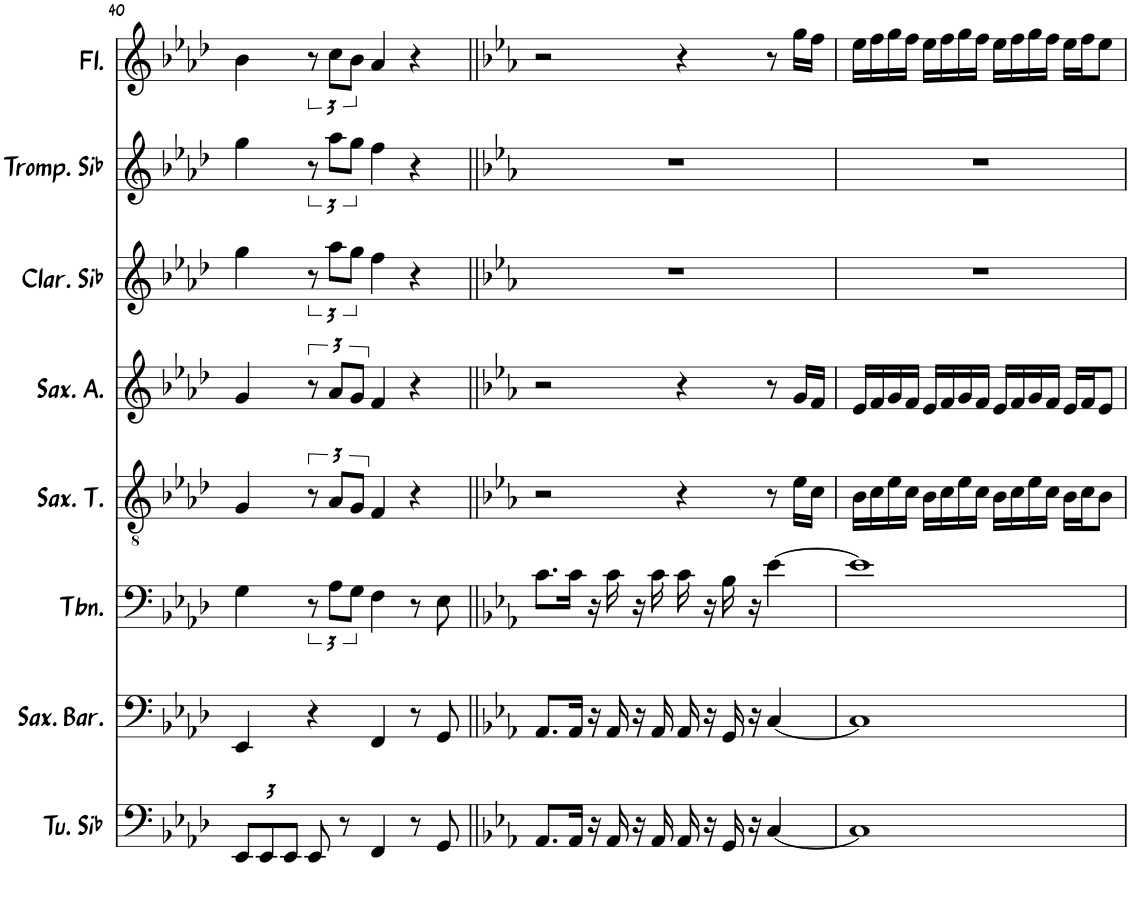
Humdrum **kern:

**kern	**kern	**kern	**kern	**kern	**kern	**kern	**kern
*part8	*part7	*part6	*part5	*part4	*part3	*part2	*part1
*staff8	*staff7	*staff6	*staff5	*staff4	*staff3	*staff2	*staff1
*I"Tuba en Sib	*I"Saxophone Baryton	*I"Trombone	*I"Saxophone Ténor	*I"Saxophone Alto	*I"Clarinette en Sib	*I"Trompette en Sib	*I"Flûte
*I'Tu. Sib	*I'Sax. Bar.	*I'Tbn.	*I'Sax. T.	*I'Sax. A.	*I'Clar. Sib	*I'Tromp. Sib	*I'Fl.
!!LO:PB:g=z
*clefF4	*clefF4	*clefF4	*clefGv2	*clefG2	*clefG2	*clefG2	*clefG2
*	*ITrd12c21	*	*ITrd8c14	*ITrd5c9	*	*ITrd1c2	*
*k[b-e-a-d-]	*k[b-e-a-d-]	*k[b-e-a-d-]	*k[b-e-a-d-]	*k[b-e-a-d-]	*k[b-e-a-d-]	*k[b-e-a-d-]	*k[b-e-a-d-]
*M4/4	*M4/4	*M4/4	*M4/4	*M4/4	*M4/4	*M4/4	*M4/4
*Xbrackettup	*	*	*	*	*	*	*
=40	=40	=40	=40	=40	=40	=40	=40
12EE-/L	4EE-/	4G\	4G/	4g/	4gg\	4gg\	4b-\
12EE-/	.	.	.	.	.	.	.
12EE-/J	.	.	.	.	.	.	.
8EE-/	4r	12r	12r	12r	12r	12r	12r
.	.	12A-\L	12A-/L	12a-/L	12aa-\L	12aa-\L	12cc\L
8r	.	.	.	.	.	.	.
.	.	12G\J	12G/J	12g/J	12gg\J	12gg\J	12b-\J
4FF/	4FF/	4F\	4F/	4f/	4ff\	4ff\	4a-/
8r	8r	8r	4r	4r	4r	4r	4r
8GG/	8GG/	8E-\	.	.	.	.	.
=41||	=41||	=41||	=41||	=41||	=41||	=41||	=41||
*k[b-e-a-]	*k[b-e-a-]	*k[b-e-a-]	*k[b-e-a-]	*k[b-e-a-]	*k[b-e-a-]	*k[b-e-a-]	*k[b-e-a-]
8.AA-/L	8.AA-/L	8.c\L	2r	2r	1r	1r	2r
16AA-/Jk	16AA-/Jk	16c\Jk	.	.	.	.	.
16r	16r	16r	.	.	.	.	.
16AA-/	16AA-/	16c\	.	.	.	.	.
16r	16r	16r	.	.	.	.	.
16AA-/	16AA-/	16c\	.	.	.	.	.
16AA-/	16AA-/	16c\	4r	4r	.	.	4r
16r	16r	16r	.	.	.	.	.
16GG/	16GG/	16B-\	.	.	.	.	.
16r	16r	16r	.	.	.	.	.
[4C/	[4C/	[4e-\	8r	8r	.	.	8r
.	.	.	16e-\LL	16g/LL	.	.	16gg\LL
.	.	.	16c\JJ	16f/JJ	.	.	16ff\JJ
=42	=42	=42	=42	=42	=42	=42	=42
1C]	1C]	1e-]	16B-\LL	16e-/LL	1r	1r	16ee-\LL
.	.	.	16c\	16f/	.	.	16ff\
.	.	.	16e-\	16g/	.	.	16gg\
.	.	.	16c\JJ	16f/JJ	.	.	16ff\JJ
.	.	.	16B-\LL	16e-/LL	.	.	16ee-\LL
.	.	.	16c\	16f/	.	.	16ff\
.	.	.	16e-\	16g/	.	.	16gg\
.	.	.	16c\JJ	16f/JJ	.	.	16ff\JJ
.	.	.	16B-\LL	16e-/LL	.	.	16ee-\LL
.	.	.	16c\	16f/	.	.	16ff\
.	.	.	16e-\	16g/	.	.	16gg\
.	.	.	16c\JJ	16f/JJ	.	.	16ff\JJ
.	.	.	16B-\LL	16e-/LL	.	.	16ee-\LL
.	.	.	16c\J	16f/J	.	.	16ff\J
.	.	.	8B-\J	8e-/J	.	.	8ee-\J
=	=	=	=	=	=	=	=
*-	*-	*-	*-	*-	*-	*-	*-
